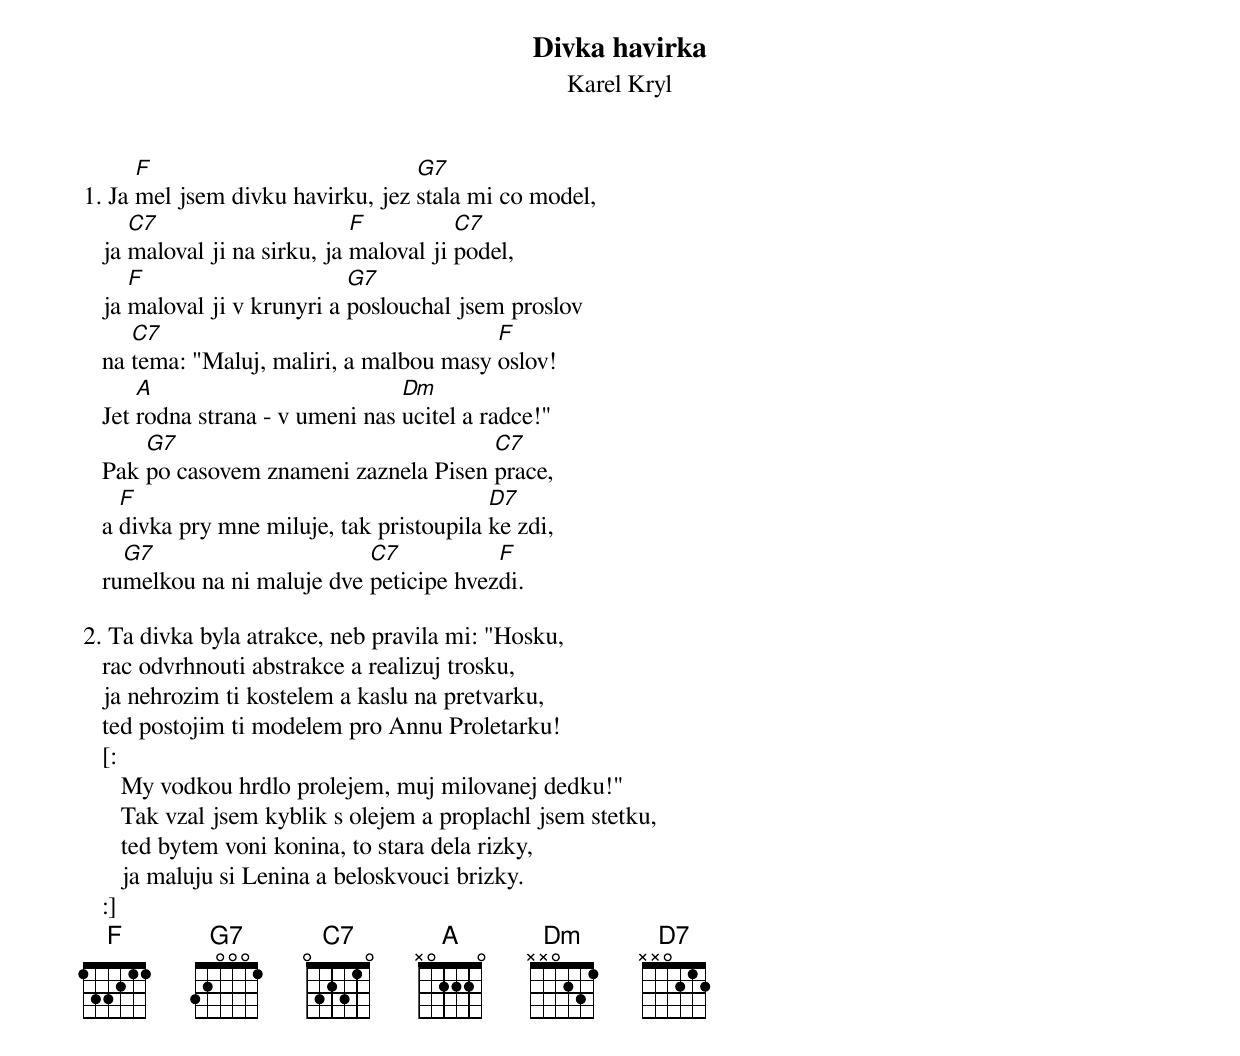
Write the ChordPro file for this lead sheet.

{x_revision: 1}

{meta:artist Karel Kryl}
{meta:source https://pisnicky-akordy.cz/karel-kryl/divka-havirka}

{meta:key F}
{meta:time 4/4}

{title: Divka havirka}
{subtitle: Karel Kryl}

{start_of_verse}
1. Ja [F]mel jsem divku havirku, jez [G7]stala mi co model,
   ja [C7]maloval ji na sirku, ja [F]maloval ji [C7]podel,
   ja [F]maloval ji v krunyri a [G7]poslouchal jsem proslov
   na [C7]tema: "Maluj, maliri, a malbou masy [F]oslov!
   Jet [A]rodna strana - v umeni nas [Dm]ucitel a radce!"
   Pak [G7]po casovem znameni zaznela Pisen [C7]prace,
   a [F]divka pry mne miluje, tak pristoupila [D7]ke zdi,
   ru[G7]melkou na ni maluje dve [C7]peticipe hvez[F]di.
{end_of_verse}

{start_of_verse}
2. Ta divka byla atrakce, neb pravila mi: "Hosku,
   rac odvrhnouti abstrakce a realizuj trosku,
   ja nehrozim ti kostelem a kaslu na pretvarku,
   ted postojim ti modelem pro Annu Proletarku!
   [:
      My vodkou hrdlo prolejem, muj milovanej dedku!"
      Tak vzal jsem kyblik s olejem a proplachl jsem stetku,
      ted bytem voni konina, to stara dela rizky,
      ja maluju si Lenina a beloskvouci brizky.
   :]
{end_of_verse}
